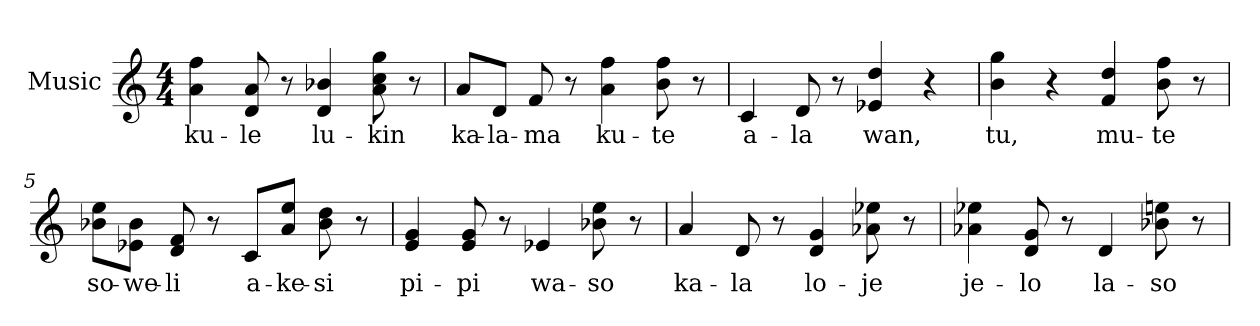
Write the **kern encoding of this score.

**kern	**text
*part1	*part1
*staff1	*staff1
*I"Music	*
*clefG2	*
*k[]	*
*M4/4	*
*MM240	*
=1	=1
4a 4ff	ku-
8d 8a	-le
8r	.
4d 4b-	lu-
8a 8cc 8gg	-kin
8r	.
=2	=2
8a/L	ka-
8d/J	-la-
8f	-ma
8r	.
4a 4ff	ku-
8b 8ff	-te
8r	.
=3	=3
4c	a-
8d	-la
8r	.
4e- 4dd	wan,
4r	.
=4	=4
4b 4gg	tu,
4r	.
4f 4dd	mu-
8b 8ff	-te
8r	.
=5	=5
8b-\ 8ee\L	so-
8e-\ 8b-\J	-we-
8d 8f	-li
8r	.
8c/L	a-
8a/ 8ee/J	-ke-
8b- 8dd	-si
8r	.
=6	=6
4e 4g	pi-
8e 8g	-pi
8r	.
4e-	wa-
8b- 8ee	-so
8r	.
=7	=7
4a	ka-
8d	-la
8r	.
4d 4g	lo-
8a- 8ee-	-je
8r	.
=8	=8
4a- 4ee-	je-
8d 8g	-lo
8r	.
4d	la-
8b- 8ee	-so
8r	.
=	=
*-	*-
